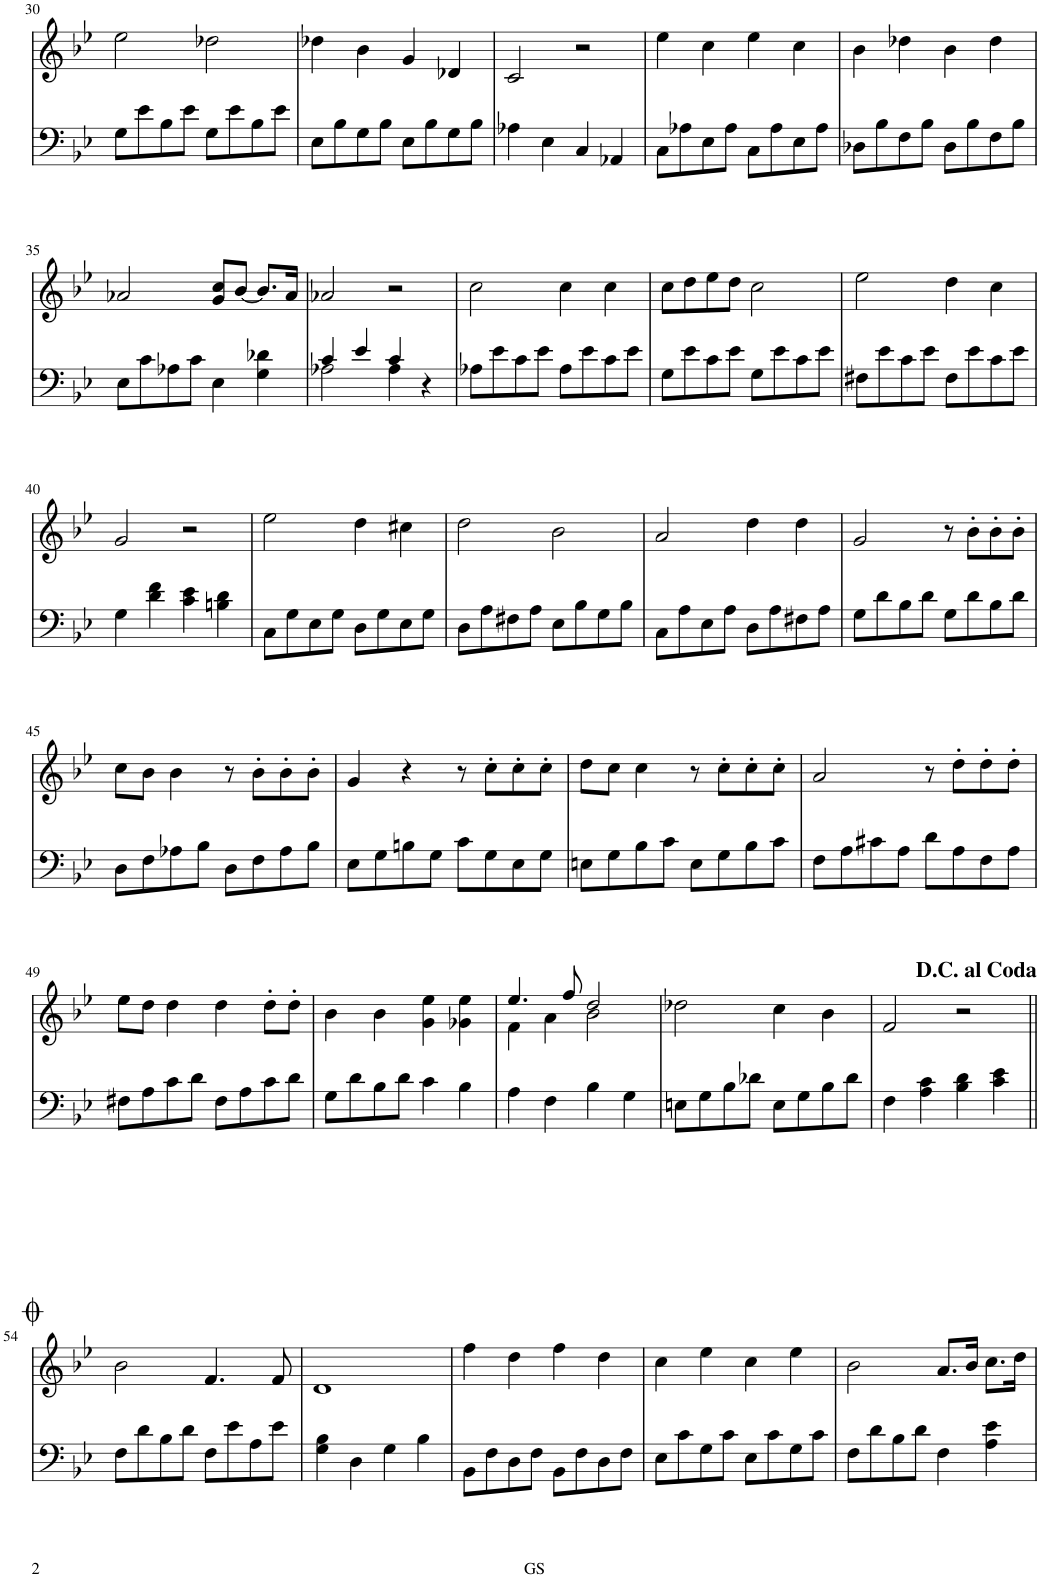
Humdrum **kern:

**kern	**kern
*part1	*part1
*staff2	*staff1
*I"Piano	*
*I'Pno.	*
!!LO:PB:g=z
*clefF4	*clefG2
*k[b-e-]	*k[b-e-]
*M4/4	*M4/4
=30	=30
8G\L	2ee-\
8e-\	.
8B-\	.
8e-\J	.
8G\L	2dd-X\
8e-\	.
8B-\	.
8e-\J	.
=31	=31
8E-\L	4dd-X\
8B-\	.
8G\	4b-\
8B-\J	.
8E-\L	4g/
8B-\	.
8G\	4d-X/
8B-\J	.
=32	=32
4A-X\	2c/
4E-\	.
4C/	2r
4AA-X/	.
=33	=33
8C\L	4ee-\
8A-X\	.
8E-\	4cc\
8A-\J	.
8C\L	4ee-\
8A-\	.
8E-\	4cc\
8A-\J	.
=34	=34
8D-X\L	4b-\
8B-\	.
8F\	4dd-X\
8B-\J	.
8D-\L	4b-\
8B-\	.
8F\	4dd-\
8B-\J	.
!!LO:LB:g=z
=35	=35
8E-\L	2a-X/
8c\	.
8A-X\	.
8c\J	.
4E-\	8g/ 8cc/L
.	[8b-/J
4G\ 4d-X\	8.b-/L]
.	16a-/Jk
=36	=36
*^	*
2A-X\	4c/	2a-X/
.	4e-/	.
4A-\	4c/	2r
4r	4ryy	.
*v	*v	*
=37	=37
8A-X\L	2cc\
8e-\	.
8c\	.
8e-\J	.
8A-\L	4cc\
8e-\	.
8c\	4cc\
8e-\J	.
=38	=38
8G\L	8cc\L
8e-\	8dd\
8c\	8ee-\
8e-\J	8dd\J
8G\L	2cc\
8e-\	.
8c\	.
8e-\J	.
=39	=39
8F#X\L	2ee-\
8e-\	.
8c\	.
8e-\J	.
8F#\L	4dd\
8e-\	.
8c\	4cc\
8e-\J	.
!!LO:LB:g=z
=40	=40
4G\	2g/
4d\ 4f\	.
4c\ 4e-\	2r
4Bn\ 4d\	.
=41	=41
8C\L	2ee-\
8G\	.
8E-\	.
8G\J	.
8D\L	4dd\
8G\	.
8E-\	4cc#X\
8G\J	.
=42	=42
8D\L	2dd\
8A\	.
8F#X\	.
8A\J	.
8E-\L	2b-\
8B-\	.
8G\	.
8B-\J	.
=43	=43
8C\L	2a/
8A\	.
8E-\	.
8A\J	.
8D\L	4dd\
8A\	.
8F#X\	4dd\
8A\J	.
=44	=44
8G\L	2g/
8d\	.
8B-\	.
8d\J	.
8G\L	8r
8d\	8b-'\L
8B-\	8b-'\
8d\J	8b-'\J
!!LO:LB:g=z
=45	=45
8D\L	8cc\L
8F\	8b-\J
8A-X\	4b-\
8B-\J	.
8D\L	8r
8F\	8b-'\L
8A-\	8b-'\
8B-\J	8b-'\J
=46	=46
8E-\L	4g/
8G\	.
8Bn\	4r
8G\J	.
8c\L	8r
8G\	8cc'\L
8E-\	8cc'\
8G\J	8cc'\J
=47	=47
8En\L	8dd\L
8G\	8cc\J
8B-\	4cc\
8c\J	.
8E\L	8r
8G\	8cc'\L
8B-\	8cc'\
8c\J	8cc'\J
=48	=48
8F\L	2a/
8A\	.
8c#X\	.
8A\J	.
8d\L	8r
8A\	8dd'\L
8F\	8dd'\
8A\J	8dd'\J
!!LO:LB:g=z
=49	=49
8F#X\L	8ee-\L
8A\	8dd\J
8c\	4dd\
8d\J	.
8F#\L	4dd\
8A\	.
8c\	8dd'\L
8d\J	8dd'\J
=50	=50
8G\L	4b-\
8d\	.
8B-\	4b-\
8d\J	.
4c\	4g\ 4ee-\
4B-\	4g-X\ 4ee-\
=51	=51
*	*^
4A\	4.ee-/	4f\
4F\	.	4a\
.	8ff/	.
4B-\	2dd/	2b-\
4G\	.	.
*	*v	*v
=52	=52
8En\L	2dd-X\
8G\	.
8B-\	.
8d-X\J	.
8E\L	4cc\
8G\	.
8B-\	4b-\
8d-\J	.
=53	=53
4F\	2f/
4A\ 4c\	.
4B-\ 4d\	2r
4c\ 4e-\	.
!!LO:LB:g=z
=54||	=54||
8F\L	2b-\
8d\	.
8B-\	.
8d\J	.
8F\L	4.f/
8e-\	.
8A\	.
8e-\J	8f/
=55	=55
4G\ 4B-\	1d
4D\	.
4G\	.
4B-\	.
=56	=56
8BB-\L	4ff\
8F\	.
8D\	4dd\
8F\J	.
8BB-\L	4ff\
8F\	.
8D\	4dd\
8F\J	.
=57	=57
8E-\L	4cc\
8c\	.
8G\	4ee-\
8c\J	.
8E-\L	4cc\
8c\	.
8G\	4ee-\
8c\J	.
=58	=58
8F\L	2b-\
8d\	.
8B-\	.
8d\J	.
4F\	8.a/L
.	16b-/Jk
4A\ 4e-\	8.cc\L
.	16dd\Jk
=	=
*-	*-
